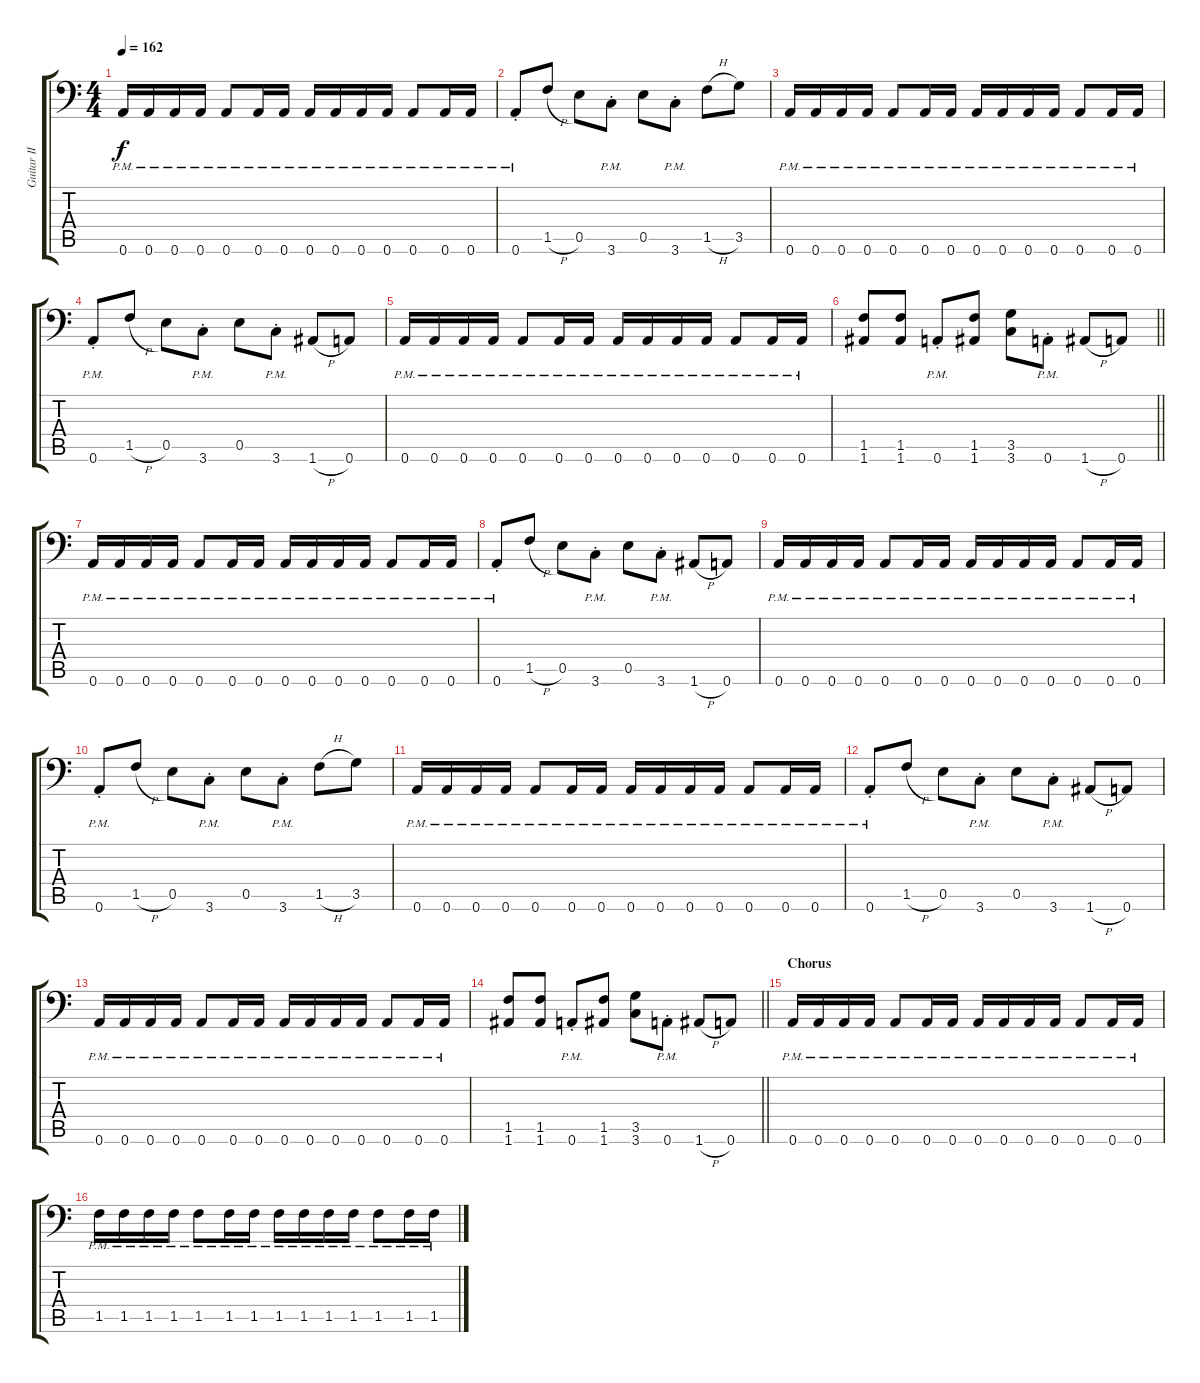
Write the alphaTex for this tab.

\track ("Guitar II" "Guitar II") {instrument distortionguitar}
\staff {score tabs}
\tuning (B3 Gb3 D3 A2 E2 A1) {hide}
\ts (4 4)
\tempo 162
\clef f4
\ks c
0.6{pm}.16{dy f} 0.6{pm}.16 0.6{pm}.16 0.6{pm}.16 0.6{pm}.8 0.6{pm}.16 0.6{pm}.16 0.6{pm}.16 0.6{pm}.16 0.6{pm}.16 0.6{pm}.16 0.6{pm}.8 0.6{pm}.16 0.6{pm}.16 |
0.6{pm st}.8 1.5{h}.8 0.5.8 3.6{pm st}.8 0.5.8 3.6{pm st}.8 1.5{h}.8 3.5.8 |
0.6{pm}.16 0.6{pm}.16 0.6{pm}.16 0.6{pm}.16 0.6{pm}.8 0.6{pm}.16 0.6{pm}.16 0.6{pm}.16 0.6{pm}.16 0.6{pm}.16 0.6{pm}.16 0.6{pm}.8 0.6{pm}.16 0.6{pm}.16 |
0.6{pm st}.8 1.5{h}.8 0.5.8 3.6{pm st}.8 0.5.8 3.6{pm st}.8 1.6{h}.8 0.6.8 |
0.6{pm}.16 0.6{pm}.16 0.6{pm}.16 0.6{pm}.16 0.6{pm}.8 0.6{pm}.16 0.6{pm}.16 0.6{pm}.16 0.6{pm}.16 0.6{pm}.16 0.6{pm}.16 0.6{pm}.8 0.6{pm}.16 0.6{pm}.16 |
\barLineRight lightlight
(1.5 1.6).8 (1.5 1.6).8 0.6{pm st}.8 (1.5 1.6).8 (3.5 3.6).8 0.6{pm st}.8 1.6{h}.8 0.6.8 |
\section ("" "")
0.6{pm}.16 0.6{pm}.16 0.6{pm}.16 0.6{pm}.16 0.6{pm}.8 0.6{pm}.16 0.6{pm}.16 0.6{pm}.16 0.6{pm}.16 0.6{pm}.16 0.6{pm}.16 0.6{pm}.8 0.6{pm}.16 0.6{pm}.16 |
0.6{pm st}.8 1.5{h}.8 0.5.8 3.6{pm st}.8 0.5.8 3.6{pm st}.8 1.6{h}.8 0.6.8 |
0.6{pm}.16 0.6{pm}.16 0.6{pm}.16 0.6{pm}.16 0.6{pm}.8 0.6{pm}.16 0.6{pm}.16 0.6{pm}.16 0.6{pm}.16 0.6{pm}.16 0.6{pm}.16 0.6{pm}.8 0.6{pm}.16 0.6{pm}.16 |
0.6{pm st}.8 1.5{h}.8 0.5.8 3.6{pm st}.8 0.5.8 3.6{pm st}.8 1.5{h}.8 3.5.8 |
0.6{pm}.16 0.6{pm}.16 0.6{pm}.16 0.6{pm}.16 0.6{pm}.8 0.6{pm}.16 0.6{pm}.16 0.6{pm}.16 0.6{pm}.16 0.6{pm}.16 0.6{pm}.16 0.6{pm}.8 0.6{pm}.16 0.6{pm}.16 |
0.6{pm st}.8 1.5{h}.8 0.5.8 3.6{pm st}.8 0.5.8 3.6{pm st}.8 1.6{h}.8 0.6.8 |
0.6{pm}.16 0.6{pm}.16 0.6{pm}.16 0.6{pm}.16 0.6{pm}.8 0.6{pm}.16 0.6{pm}.16 0.6{pm}.16 0.6{pm}.16 0.6{pm}.16 0.6{pm}.16 0.6{pm}.8 0.6{pm}.16 0.6{pm}.16 |
\barLineRight lightlight
(1.5 1.6).8 (1.5 1.6).8 0.6{pm st}.8 (1.5 1.6).8 (3.5 3.6).8 0.6{pm st}.8 1.6{h}.8 0.6.8 |
\section ("" "Chorus")
0.6{pm}.16{volume 16} 0.6{pm}.16 0.6{pm}.16 0.6{pm}.16 0.6{pm}.8 0.6{pm}.16 0.6{pm}.16 0.6{pm}.16 0.6{pm}.16 0.6{pm}.16 0.6{pm}.16 0.6{pm}.8 0.6{pm}.16 0.6{pm}.16 |
1.5{pm}.16 1.5{pm}.16 1.5{pm}.16 1.5{pm}.16 1.5{pm}.8 1.5{pm}.16 1.5{pm}.16 1.5{pm}.16 1.5{pm}.16 1.5{pm}.16 1.5{pm}.16 1.5{pm}.8 1.5{pm}.16 1.5{pm}.16
